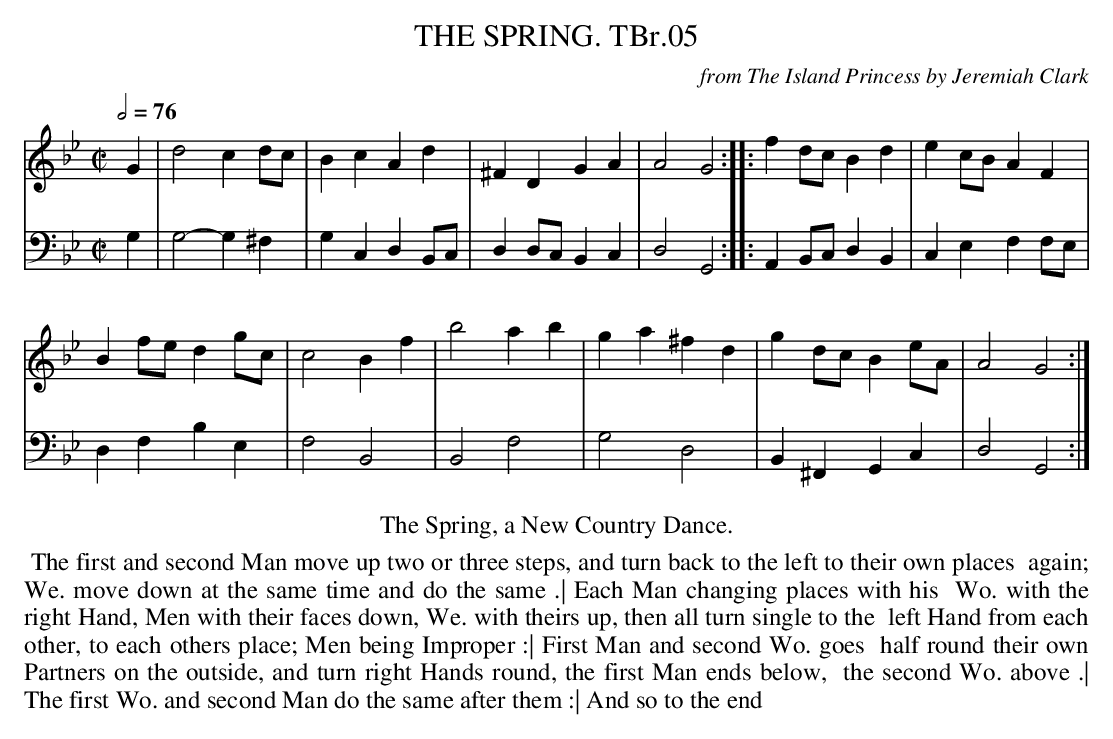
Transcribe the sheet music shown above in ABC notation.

X:1
T: SPRING. TBr.05, THE
M: C|
L: 1/8
C: from The Island Princess by Jeremiah Clark
Q: 1/2=76
K:Gm
V: 1
[|] G2 |d4 c2dc | B2c2 A2d2 |^F2D2 G2A2 | A4 G4 :|\\
|:f2dc B2d2 | e2cB A2F2 |
B2fe d2gc | c4 B2 f2 |b4 a2b2 | g2a2 ^f2d2 |\\
g2dc B2eA | A4 G4 :|
V: 2 clef=bass
G,2 | G,4- G,2^F,2 | G,2C,2 D,2B,,C, | D,2D,C, B,,2C,2 |D,4 G,,4 :|
|: A,,2B,,C, D,2B,,2 | C,2E,2 F,2F,E, | D,2F,2 B,2E,2 | F,4 B,,4 |
B,,4 F,4 | G,4 D,4 | B,,2^F,,2 G,,2C,2 | D,4 G,,4 :|
